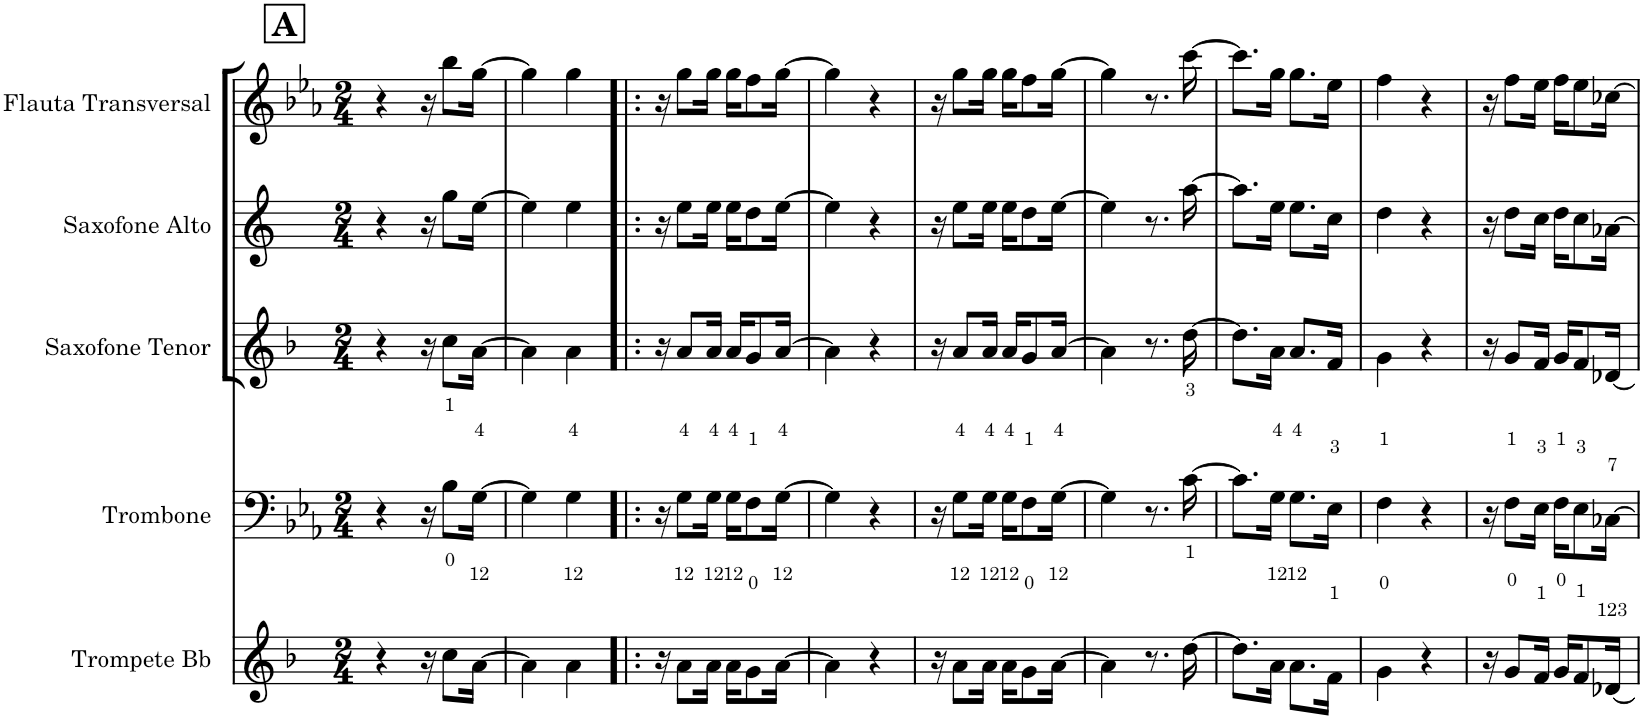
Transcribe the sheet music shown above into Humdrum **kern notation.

**kern	**kern	**kern	**kern	**kern
*part5	*part4	*part3	*part2	*part1
*staff5	*staff4	*staff3	*staff2	*staff1
*I"Trompete Bb	*I"Trombone	*I"Saxofone Tenor	*I"Saxofone Alto	*I"Flauta Transversal
*I'Tpt. Bb	*I'Tbn.	*I'Sax. Tn.	*	*I'Fl.
*clefG2	*clefF4	*clefG2	*clefG2	*clefG2
*Trd1c2	*	*Trd8c14	*Trd5c9	*
*k[b-]	*k[b-e-a-]	*k[b-]	*k[]	*k[b-e-a-]
*M2/4	*M2/4	*M2/4	*M2/4	*M2/4
!!LO:REH:place=s1:a:B:cj:t=A
=1	=1	=1	=1	=1
4r	4r	4r	4r	4r
16r	16r	16r	16r	16r
8cc\L	8B-\L	8cc\L	8gg\L	8bb-\L
[16a\Jk	[16G\Jk	[16a\Jk	[16ee\Jk	[16gg\Jk
=2	=2	=2	=2	=2
4a\]	4G\]	4a\]	4ee\]	4gg\]
4a\	4G\	4a\	4ee\	4gg\
=3!|:	=3!|:	=3!|:	=3!|:	=3!|:
16r	16r	16r	16r	16r
8a\L	8G\L	8a/L	8ee\L	8gg\L
16a\Jk	16G\Jk	16a/Jk	16ee\Jk	16gg\Jk
16a\KL	16G\KL	16a/KL	16ee\KL	16gg\KL
8g\	8F\	8g/	8dd\	8ff\
[16a\Jk	[16G\Jk	[16a/Jk	[16ee\Jk	[16gg\Jk
=4	=4	=4	=4	=4
4a\]	4G\]	4a\]	4ee\]	4gg\]
4r	4r	4r	4r	4r
=5	=5	=5	=5	=5
16r	16r	16r	16r	16r
8a\L	8G\L	8a/L	8ee\L	8gg\L
16a\Jk	16G\Jk	16a/Jk	16ee\Jk	16gg\Jk
16a\KL	16G\KL	16a/KL	16ee\KL	16gg\KL
8g\	8F\	8g/	8dd\	8ff\
[16a\Jk	[16G\Jk	[16a/Jk	[16ee\Jk	[16gg\Jk
=6	=6	=6	=6	=6
4a\]	4G\]	4a\]	4ee\]	4gg\]
8.r	8.r	8.r	8.r	8.r
[16dd\	[16c\	[16dd\	[16aa\	[16ccc\
=7	=7	=7	=7	=7
8.dd\L]	8.c\L]	8.dd\L]	8.aa\L]	8.ccc\L]
16a\Jk	16G\Jk	16a\Jk	16ee\Jk	16gg\Jk
8.a\L	8.G\L	8.a/L	8.ee\L	8.gg\L
16f\Jk	16E-\Jk	16f/Jk	16cc\Jk	16ee-\Jk
=8	=8	=8	=8	=8
4g\	4F\	4g\	4dd\	4ff\
4r	4r	4r	4r	4r
=9	=9	=9	=9	=9
16r	16r	16r	16r	16r
8g/L	8F\L	8g/L	8dd\L	8ff\L
16f/Jk	16E-\Jk	16f/Jk	16cc\Jk	16ee-\Jk
16g/KL	16F\KL	16g/KL	16dd\KL	16ff\KL
8f/	8E-\	8f/	8cc\	8ee-\
[16d-X/Jk	[16C-X\Jk	[16d-X/Jk	[16a-X\Jk	[16cc-X\Jk
=	=	=	=	=
*-	*-	*-	*-	*-
